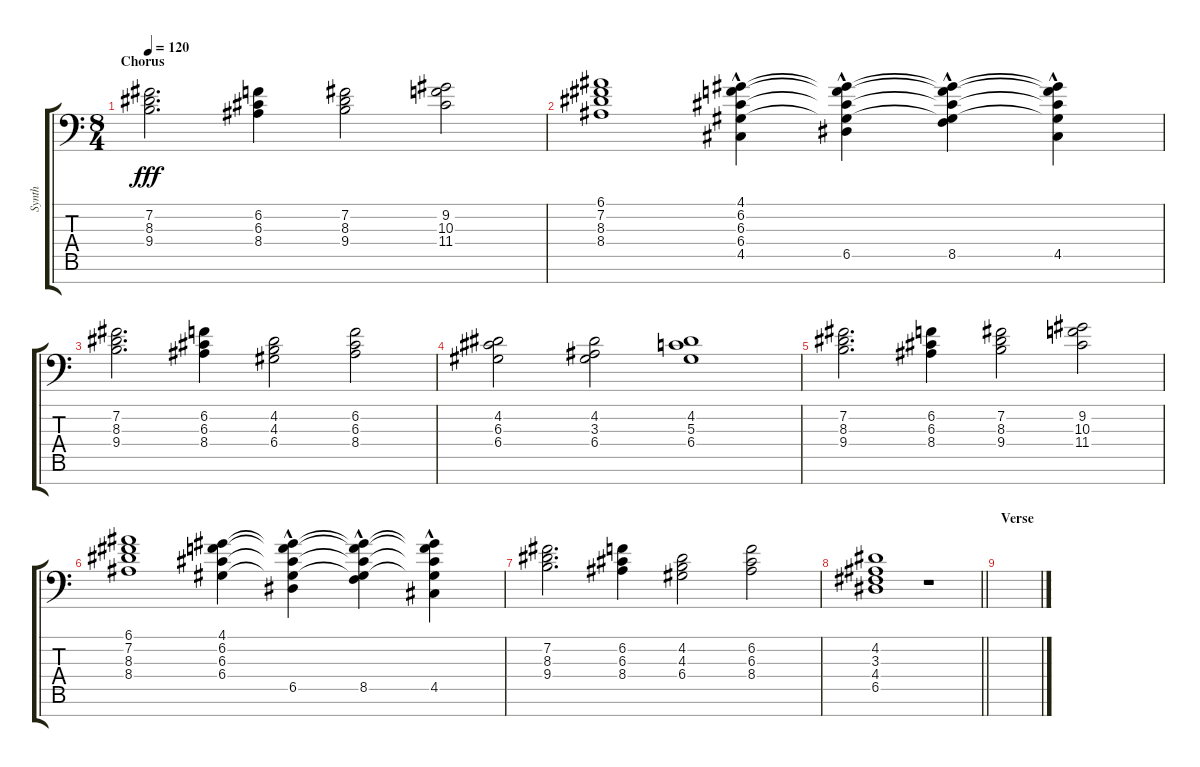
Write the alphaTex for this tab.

\track ("Synth" "Synth") {instrument stringensemble1}
\staff {score tabs}
\tuning (E4 B3 G3 D3 A2 E2 C-1) {hide}
\ts (8 4)
\section ("" "Chorus")
\tempo 120
\clef f4
\ks c
(7.2 8.3 9.4).2{d dy fff} (6.2 6.3 8.4).4 (7.2 8.3 9.4).2 (9.2 10.3 11.4).2 |
(6.1 7.2 8.3 8.4).1 (4.1 6.2 6.3 6.4 4.5{hac}).4 (4.1{t} 6.2{t} 6.3{t} 6.4{t} 6.5{hac}).4 (4.1{t} 6.2{t} 6.3{t} 6.4{t} 8.5{hac}).4 (4.1{t} 6.2{t} 6.3{t} 6.4{t} 4.5{hac}).4 |
(7.2 8.3 9.4).2{d} (6.2 6.3 8.4).4 (4.2 4.3 6.4).2 (6.2 6.3 8.4).2 |
(4.2 6.3 6.4).2 (4.2 3.3 6.4).2 (4.2 5.3 6.4).1 |
(7.2 8.3 9.4).2{d} (6.2 6.3 8.4).4 (7.2 8.3 9.4).2 (9.2 10.3 11.4).2 |
(6.1 7.2 8.3 8.4).1 (4.1 6.2 6.3 6.4).4 (4.1{t} 6.2{t} 6.3{t} 6.4{t} 6.5{hac}).4 (4.1{t} 6.2{t} 6.3{t} 6.4{t} 8.5{hac}).4 (4.1{t} 6.2{t} 6.3{t} 6.4{t} 4.5{hac}).4 |
(7.2 8.3 9.4).2{d} (6.2 6.3 8.4).4 (4.2 4.3 6.4).2 (6.2 6.3 8.4).2 |
\barLineRight lightlight
(4.2 3.3 4.4 6.5).1 r.1 |
\section ("" "Verse")
